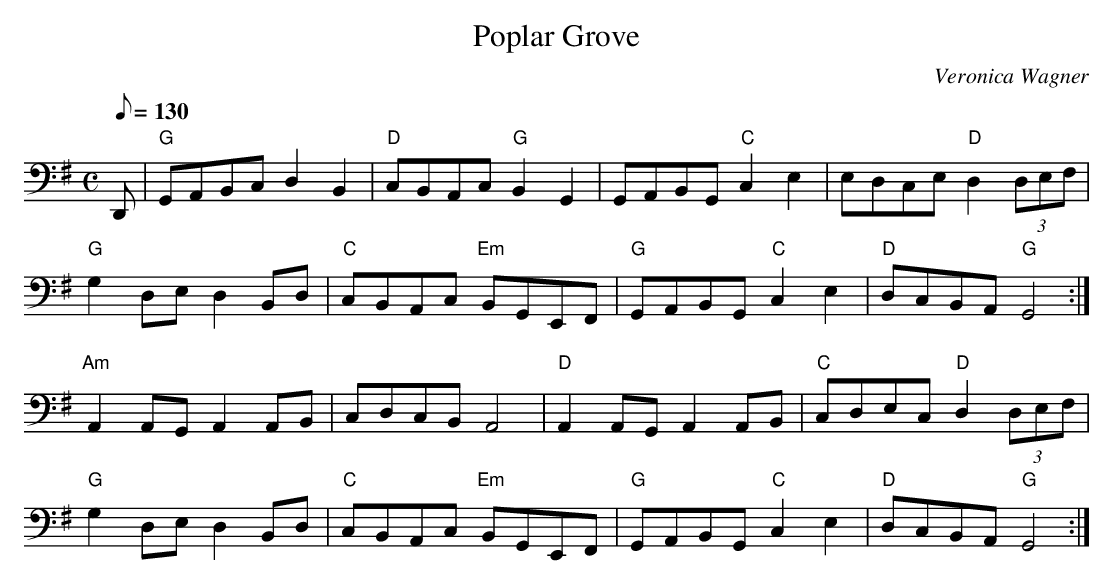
X:1
T: Poplar Grove
C: Veronica Wagner
M: C
L: 1/8
Q: 130
K: G clef=bass middle=d
D |\
"G" GABc d2 B2 | "D" cBAc "G" B2 G2 | GABG "C" c2 e2 | edce "D" d2 (3def |
"G" g2 de d2 Bd | "C" cBAc "Em" BGEF | "G" GABG "C" c2 e2 | "D" dcBA "G" G4 :|
"Am" A2 AG A2 AB | cdcB A4 | "D" A2 AG A2 AB | "C" cdec "D" d2 (3def |
"G" g2 de d2 Bd | "C" cBAc "Em" BGEF | "G" GABG "C" c2 e2 | "D" dcBA "G" G4 :|
